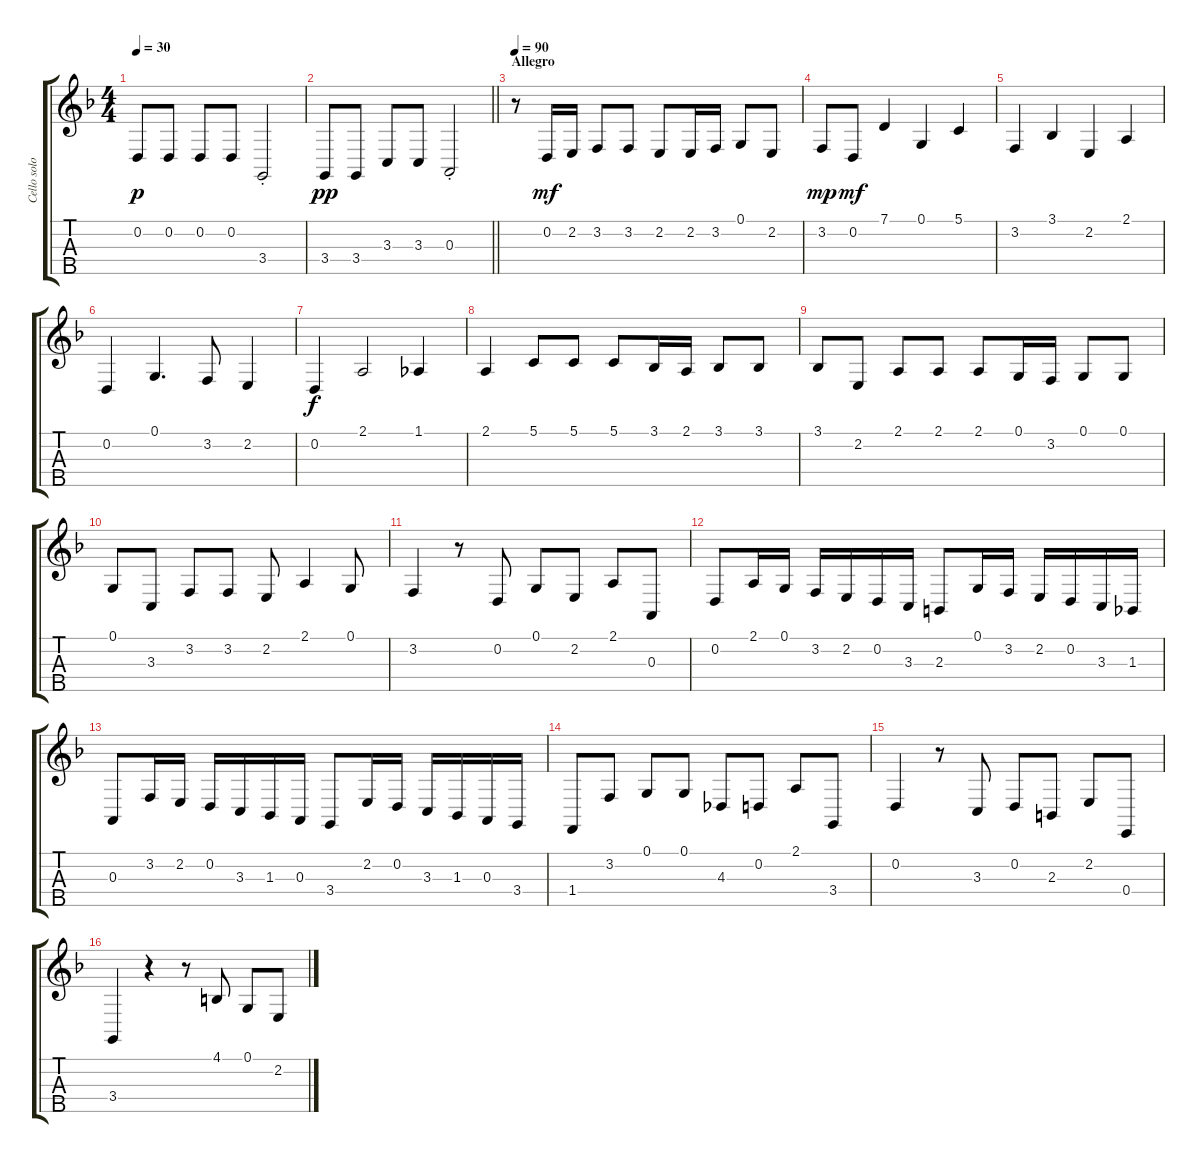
\track ("Cello solo" "Cello solo") {instrument cello}
\staff {score tabs}
\tuning (G3 D3 A2 E2 B1) {hide}
\ts (4 4)
\tempo 30
\clef g2
\ks f
0.2.8{dy p} 0.2.8 0.2.8 0.2.8 3.4{st}.2 |
\barLineRight lightlight
3.4.8{dy pp} 3.4.8 3.3.8 3.3.8 0.3{st}.2 |
\section ("" "Allegro")
\tempo 90
r.8 0.2.16{dy mf} 2.2.16 3.2.8 3.2.8 2.2.8 2.2.16 3.2.16 0.1.8 2.2.8 |
3.2.8{dy mp} 0.2.8{dy mf} 7.1.4 0.1.4 5.1.4 |
3.2.4 3.1.4 2.2.4 2.1.4 |
0.2.4 0.1.4{d} 3.2.8 2.2.4 |
0.2.4{dy f} 2.1.2 1.1.4 |
2.1.4 5.1.8 5.1.8 5.1.8 3.1.16 2.1.16 3.1.8 3.1.8 |
3.1.8 2.2.8 2.1.8 2.1.8 2.1.8 0.1.16 3.2.16 0.1.8 0.1.8 |
0.1.8 3.3.8 3.2.8 3.2.8 2.2.8 2.1.4 0.1.8 |
3.2.4 r.8 0.2.8 0.1.8 2.2.8 2.1.8 0.3.8 |
0.2.8 2.1.16 0.1.16 3.2.16 2.2.16 0.2.16 3.3.16 2.3.8 0.1.16 3.2.16 2.2.16 0.2.16 3.3.16 1.3.16 |
0.3.8 3.2.16 2.2.16 0.2.16 3.3.16 1.3.16 0.3.16 3.4.8 2.2.16 0.2.16 3.3.16 1.3.16 0.3.16 3.4.16 |
1.4.8 3.2.8 0.1.8 0.1.8 4.3.8 0.2.8 2.1.8 3.4.8 |
0.2.4 r.8 3.3.8 0.2.8 2.3.8 2.2.8 0.4.8 |
3.4.4 r.4 r.8 4.1.8 0.1.8 2.2.8
